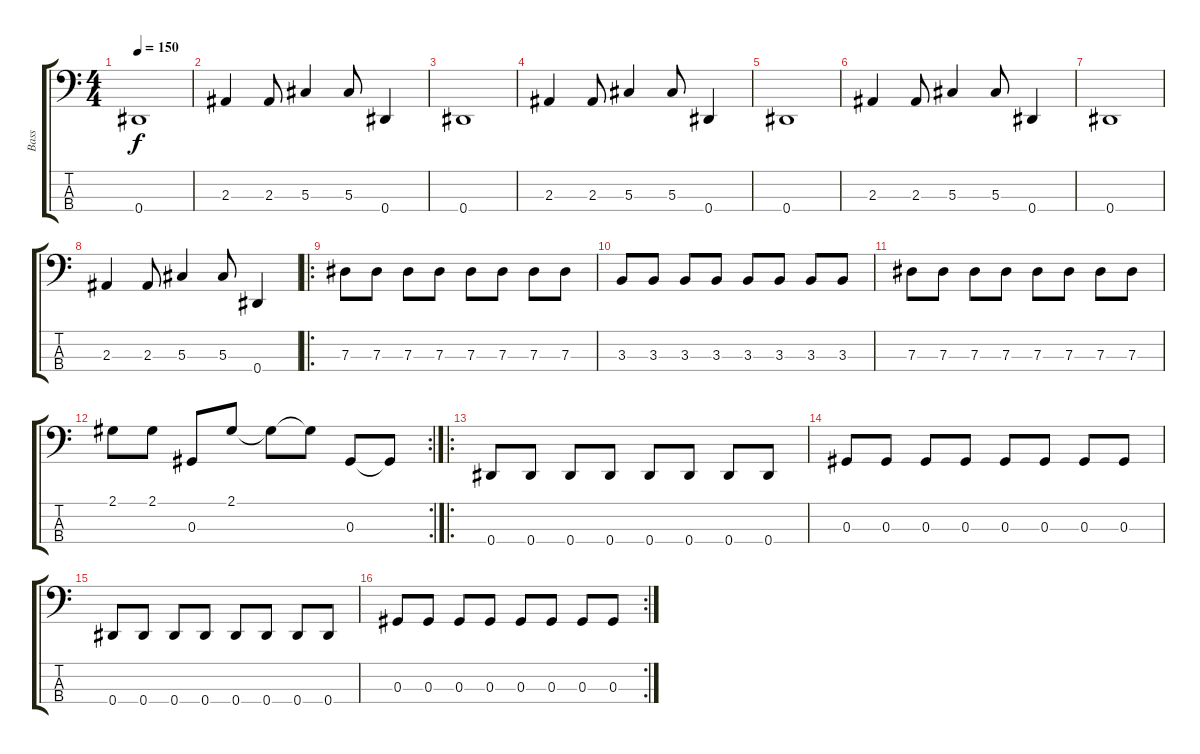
\track ("Bass" "Bass") {instrument electricbasspick}
\staff {score tabs}
\tuning (Gb2 Db2 Ab1 Eb1) {hide}
\ts (4 4)
\tempo 150
\clef f4
\ks c
0.4.1{dy f} |
2.3.4 2.3.8 5.3.4 5.3.8 0.4.4 |
0.4.1 |
2.3.4 2.3.8 5.3.4 5.3.8 0.4.4 |
0.4.1 |
2.3.4 2.3.8 5.3.4 5.3.8 0.4.4 |
0.4.1 |
2.3.4 2.3.8 5.3.4 5.3.8 0.4.4 |
\ro
7.3.8 7.3.8 7.3.8 7.3.8 7.3.8 7.3.8 7.3.8 7.3.8 |
3.3.8 3.3.8 3.3.8 3.3.8 3.3.8 3.3.8 3.3.8 3.3.8 |
7.3.8 7.3.8 7.3.8 7.3.8 7.3.8 7.3.8 7.3.8 7.3.8 |
\rc 2
2.1.8 2.1.8 0.3.8 2.1.8 2.1{t}.8 2.1{t}.8 0.3.8 0.3{t}.8 |
\ro
0.4.8 0.4.8 0.4.8 0.4.8 0.4.8 0.4.8 0.4.8 0.4.8 |
0.3.8 0.3.8 0.3.8 0.3.8 0.3.8 0.3.8 0.3.8 0.3.8 |
0.4.8 0.4.8 0.4.8 0.4.8 0.4.8 0.4.8 0.4.8 0.4.8 |
\rc 2
0.3.8 0.3.8 0.3.8 0.3.8 0.3.8 0.3.8 0.3.8 0.3.8
